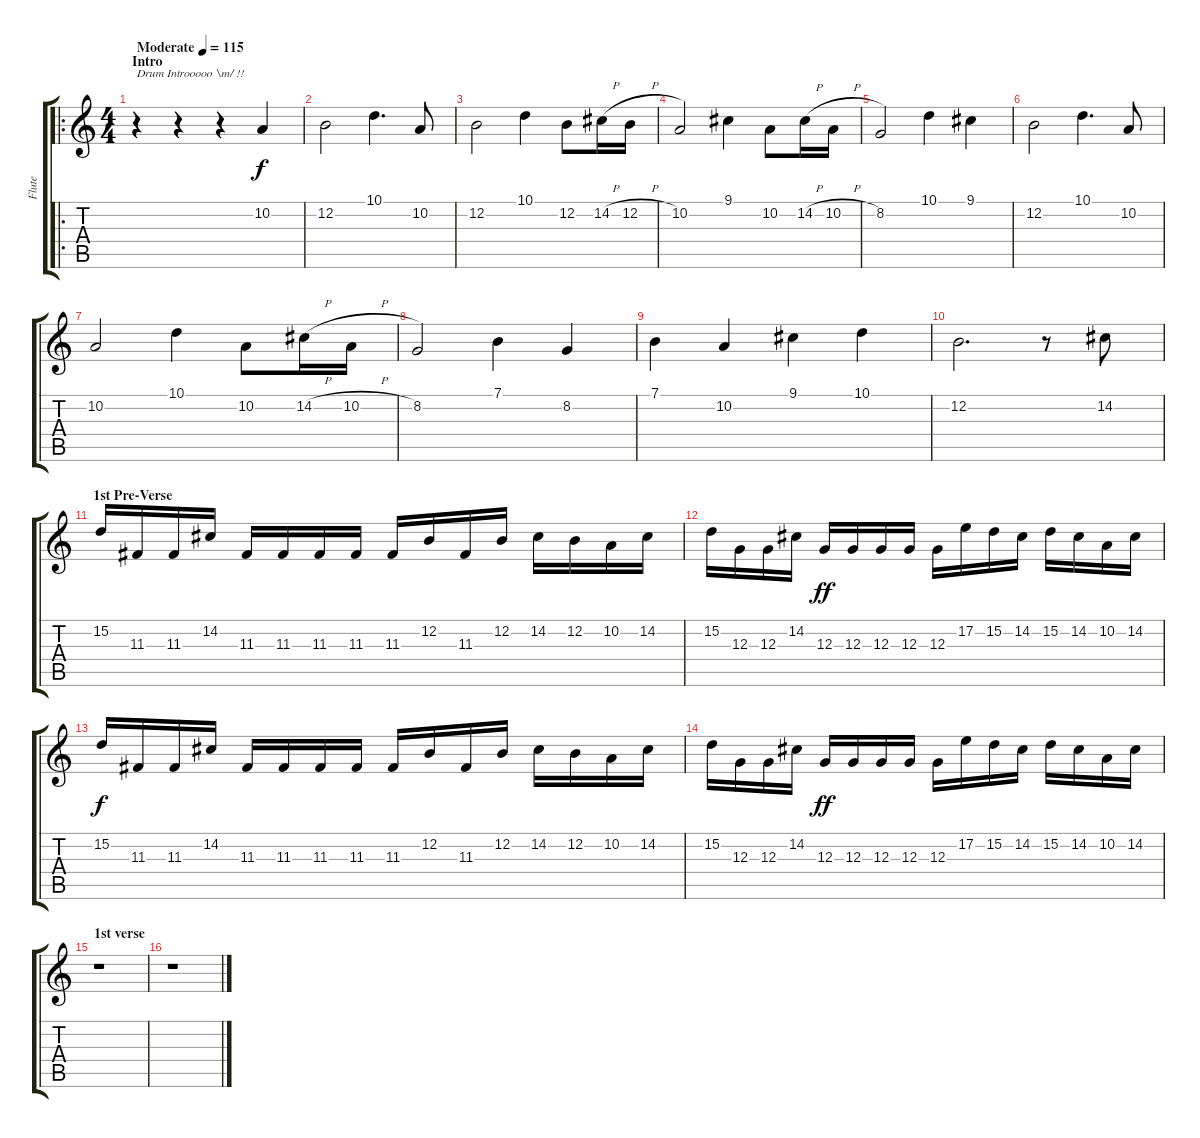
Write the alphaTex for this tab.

\track ("Flute" "Flute") {instrument piccolo}
\staff {score tabs}
\tuning (E4 B3 G3 D3 A2 E2) {hide}
\ro
\ts (4 4)
\section ("" "Intro")
\tempo (115 "Moderate")
\clef g2
\ks c
r.4{txt "Drum Introoooo \\m/ !!" dy f instrument piccolo} r.4 r.4 10.2.4 |
12.2.2 10.1.4{d} 10.2.8 |
12.2.2 10.1.4 12.2.8 14.2{h}.16 12.2{h}.16 |
10.2.2 9.1.4 10.2.8 14.2{h}.16 10.2{h}.16 |
8.2.2 10.1.4 9.1.4 |
12.2.2 10.1.4{d} 10.2.8 |
10.2.2 10.1.4 10.2.8 14.2{h}.16 10.2{h}.16 |
8.2.2 7.1.4 8.2.4 |
7.1.4 10.2.4 9.1.4 10.1.4 |
12.2.2{d} r.8 14.2.8 |
\section ("" "1st Pre-Verse")
15.2.16 11.3.16 11.3.16 14.2.16 11.3.16 11.3.16 11.3.16 11.3.16 11.3.16 12.2.16 11.3.16 12.2.16 14.2.16 12.2.16 10.2.16 14.2.16 |
15.2.16 12.3.16 12.3.16 14.2.16 12.3.16{dy ff} 12.3.16 12.3.16 12.3.16 12.3.16 17.2.16 15.2.16 14.2.16 15.2.16 14.2.16 10.2.16 14.2.16 |
15.2.16{dy f} 11.3.16 11.3.16 14.2.16 11.3.16 11.3.16 11.3.16 11.3.16 11.3.16 12.2.16 11.3.16 12.2.16 14.2.16 12.2.16 10.2.16 14.2.16 |
15.2.16 12.3.16 12.3.16 14.2.16 12.3.16{dy ff} 12.3.16 12.3.16 12.3.16 12.3.16 17.2.16 15.2.16 14.2.16 15.2.16 14.2.16 10.2.16 14.2.16 |
\section ("" "1st verse")
r.1 |
r.1
